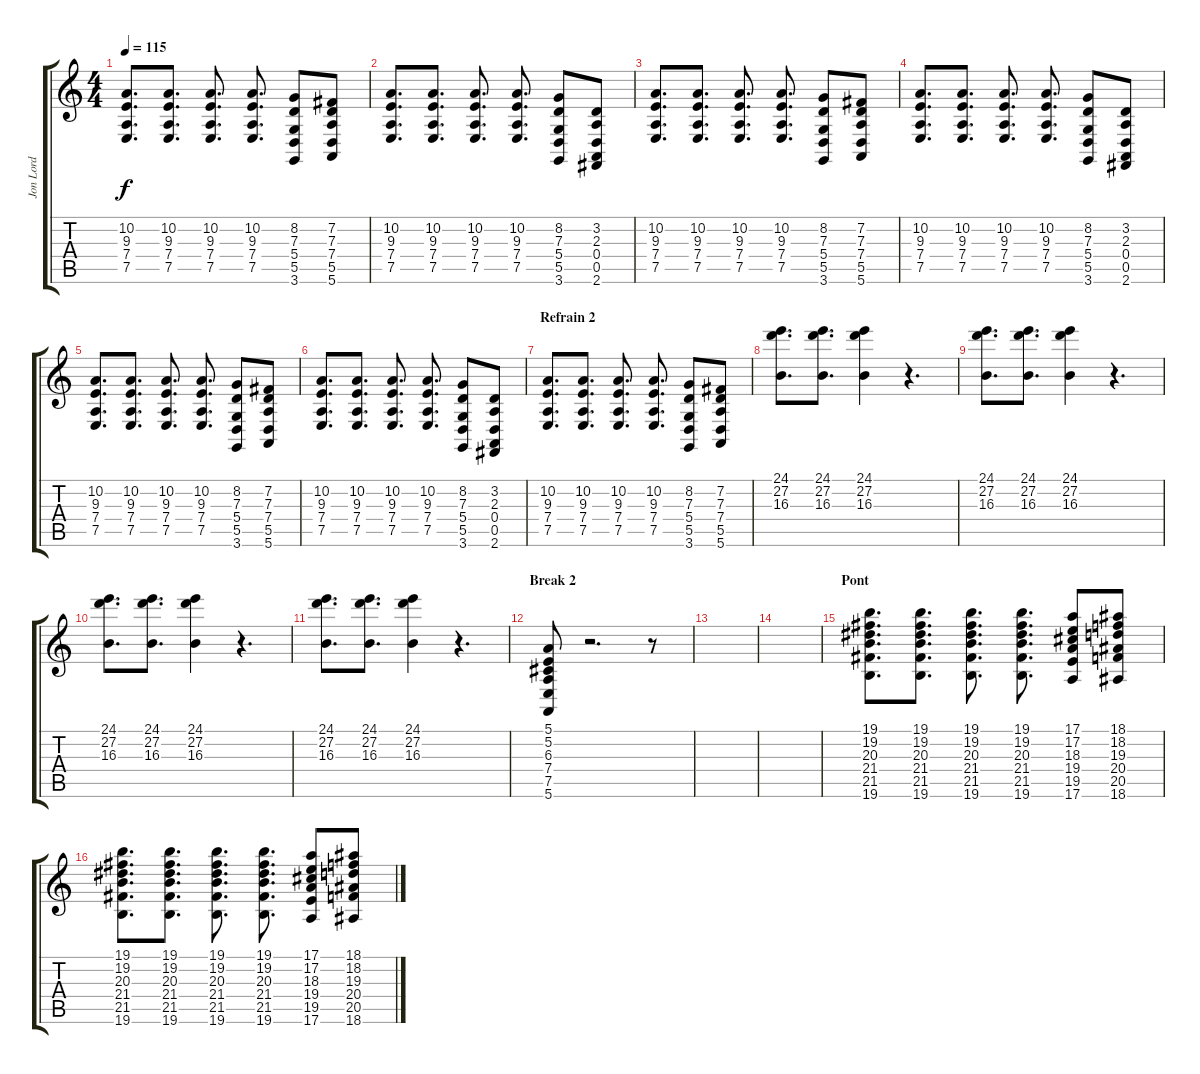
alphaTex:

\track ("Jon Lord" "Jon Lord") {instrument drawbarorgan}
\staff {score tabs}
\tuning (E4 B3 G3 D3 A2 E2) {hide}
\ts (4 4)
\tempo 115
\clef g2
\ks c
(10.2 9.3 7.4 7.5).8{d dy f} (10.2 9.3 7.4 7.5).8{d} (10.2 9.3 7.4 7.5).8{d} (10.2 9.3 7.4 7.5).8{d} (8.2 7.3 5.4 5.5 3.6).8 (7.2 7.3 7.4 5.5 5.6).8 |
(10.2 9.3 7.4 7.5).8{d} (10.2 9.3 7.4 7.5).8{d} (10.2 9.3 7.4 7.5).8{d} (10.2 9.3 7.4 7.5).8{d} (8.2 7.3 5.4 5.5 3.6).8 (3.2 2.3 0.4 0.5 2.6).8 |
(10.2 9.3 7.4 7.5).8{d} (10.2 9.3 7.4 7.5).8{d} (10.2 9.3 7.4 7.5).8{d} (10.2 9.3 7.4 7.5).8{d} (8.2 7.3 5.4 5.5 3.6).8 (7.2 7.3 7.4 5.5 5.6).8 |
(10.2 9.3 7.4 7.5).8{d} (10.2 9.3 7.4 7.5).8{d} (10.2 9.3 7.4 7.5).8{d} (10.2 9.3 7.4 7.5).8{d} (8.2 7.3 5.4 5.5 3.6).8 (3.2 2.3 0.4 0.5 2.6).8 |
(10.2 9.3 7.4 7.5).8{d} (10.2 9.3 7.4 7.5).8{d} (10.2 9.3 7.4 7.5).8{d} (10.2 9.3 7.4 7.5).8{d} (8.2 7.3 5.4 5.5 3.6).8 (7.2 7.3 7.4 5.5 5.6).8 |
(10.2 9.3 7.4 7.5).8{d} (10.2 9.3 7.4 7.5).8{d} (10.2 9.3 7.4 7.5).8{d} (10.2 9.3 7.4 7.5).8{d} (8.2 7.3 5.4 5.5 3.6).8 (3.2 2.3 0.4 0.5 2.6).8 |
\section ("" "Refrain 2")
(10.2 9.3 7.4 7.5).8{d} (10.2 9.3 7.4 7.5).8{d} (10.2 9.3 7.4 7.5).8{d} (10.2 9.3 7.4 7.5).8{d} (8.2 7.3 5.4 5.5 3.6).8 (7.2 7.3 7.4 5.5 5.6).8 |
(24.1 27.2 16.3).8{d} (24.1 27.2 16.3).8{d} (24.1 27.2 16.3).4 r.4{d} |
(24.1 27.2 16.3).8{d} (24.1 27.2 16.3).8{d} (24.1 27.2 16.3).4 r.4{d} |
(24.1 27.2 16.3).8{d} (24.1 27.2 16.3).8{d} (24.1 27.2 16.3).4 r.4{d} |
(24.1 27.2 16.3).8{d} (24.1 27.2 16.3).8{d} (24.1 27.2 16.3).4 r.4{d} |
\section ("" "Break 2")
(5.1 5.2 6.3 7.4 7.5 5.6).8 r.2{d} r.8 |
|
|
\section ("" "Pont")
(19.1 19.2 20.3 21.4 21.5 19.6).8{d} (19.1 19.2 20.3 21.4 21.5 19.6).8{d} (19.1 19.2 20.3 21.4 21.5 19.6).8{d} (19.1 19.2 20.3 21.4 21.5 19.6).8{d} (17.1 17.2 18.3 19.4 19.5 17.6).8 (18.1 18.2 19.3 20.4 20.5 18.6).8 |
(19.1 19.2 20.3 21.4 21.5 19.6).8{d} (19.1 19.2 20.3 21.4 21.5 19.6).8{d} (19.1 19.2 20.3 21.4 21.5 19.6).8{d} (19.1 19.2 20.3 21.4 21.5 19.6).8{d} (17.1 17.2 18.3 19.4 19.5 17.6).8 (18.1 18.2 19.3 20.4 20.5 18.6).8
